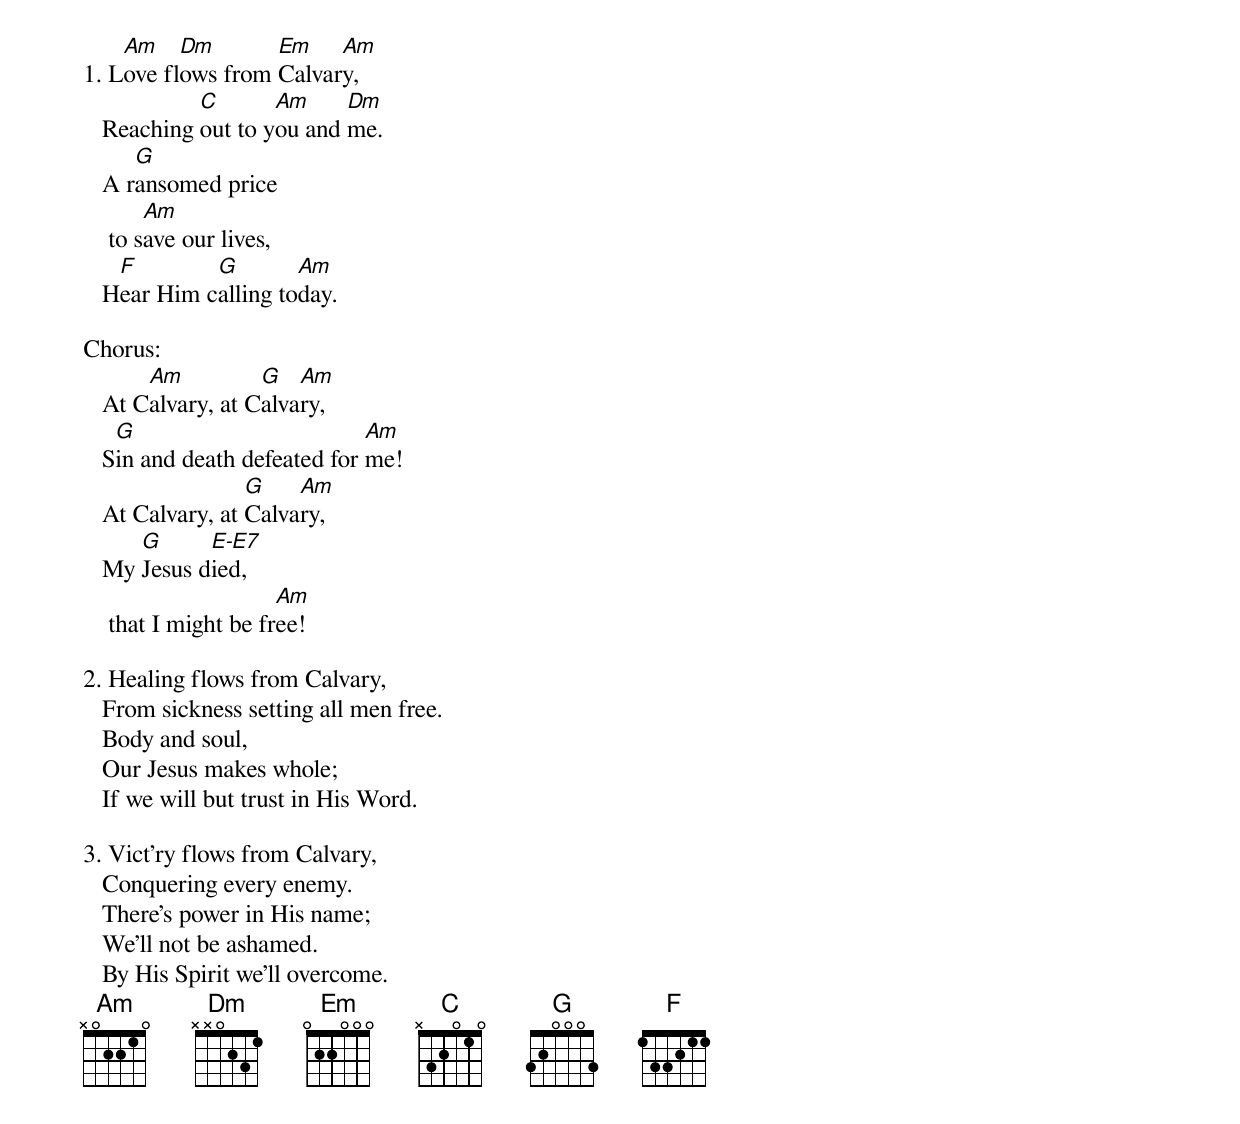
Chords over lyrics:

    Am    Dm       Em    Am
1. Love flows from Calvary,
            C       Am     Dm
   Reaching out to you and me.
      G
   A ransomed price
        Am
    to save our lives,
    F        G        Am
   Hear Him calling today.

Chorus:
       Am          G   Am
   At Calvary, at Calvary,
    G                         Am
   Sin and death defeated for me!
                  G    Am
   At Calvary, at Calvary,
      G      E-E7
   My Jesus died,
                      Am
    that I might be free!

2. Healing flows from Calvary,
   From sickness setting all men free.
   Body and soul,
   Our Jesus makes whole;
   If we will but trust in His Word.

3. Vict’ry flows from Calvary,
   Conquering every enemy.
   There’s power in His name;
   We’ll not be ashamed.
   By His Spirit we’ll overcome.
